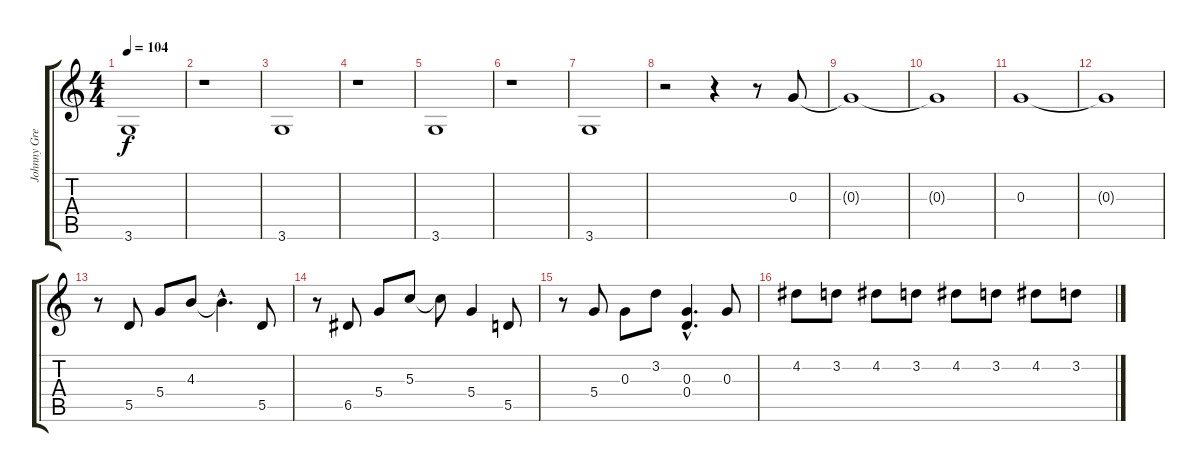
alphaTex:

\track ("Johnny Greenwood" "Johnny Gre") {instrument electricguitarclean}
\staff {score tabs}
\tuning (E4 B3 G3 D3 A2 E2) {hide}
\ts (4 4)
\tempo 104
\clef g2
\ks c
3.6.1{dy f instrument electricguitarclean} |
r.1 |
3.6.1 |
r.1 |
3.6.1 |
r.1 |
3.6.1 |
r.2 r.4 r.8 0.3.8 |
0.3{t}.1 |
0.3{t}.1 |
0.3.1 |
0.3{t}.1 |
r.8 5.5.8 5.4.8 4.3.8 4.3{hac t}.4{d} 5.5.8 |
r.8 6.5.8 5.4.8 5.3.8 5.3{t}.8 5.4.4 5.5.8 |
r.8 5.4.8 0.3.8 3.2.8 (0.3{hac} 0.4{hac}).4{d} 0.3.8 |
4.2.8 3.2.8 4.2.8 3.2.8 4.2.8 3.2.8 4.2.8 3.2.8
